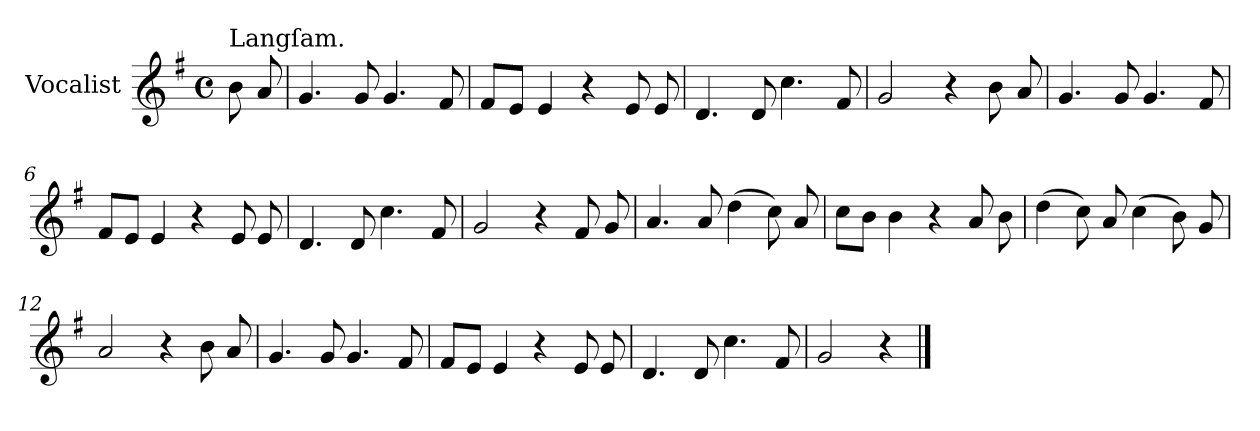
**kern
*part1
*staff1
*I"Vocalist
*clefG2
*k[f#]
*G:
*M4/4
*met(c)
=
!LO:TX:a:t=Langſam.
8b
8a
=1
4.g
8g
4.g
8f#
=2
8f#L
8eJ
4e
4r
8e
8e
=3
4.d
8d
4.cc
8f#
=4
2g
4r
8b
8a
=5
4.g
8g
4.g
8f#
=6
8f#L
8eJ
4e
4r
8e
8e
=7
4.d
8d
4.cc
8f#
=8
2g
4r
8f#
8g
=9
4.a
8a
(4dd
8cc)
8a
=10
8ccL
8bJ
4b
4r
8a
8b
=11
(4dd
8cc)
8a
(4cc
8b)
8g
=12
2a
4r
8b
8a
=13
4.g
8g
4.g
8f#
=14
8f#L
8eJ
4e
4r
8e
8e
=15
4.d
8d
4.cc
8f#
=16
2g
4r
==
*-
